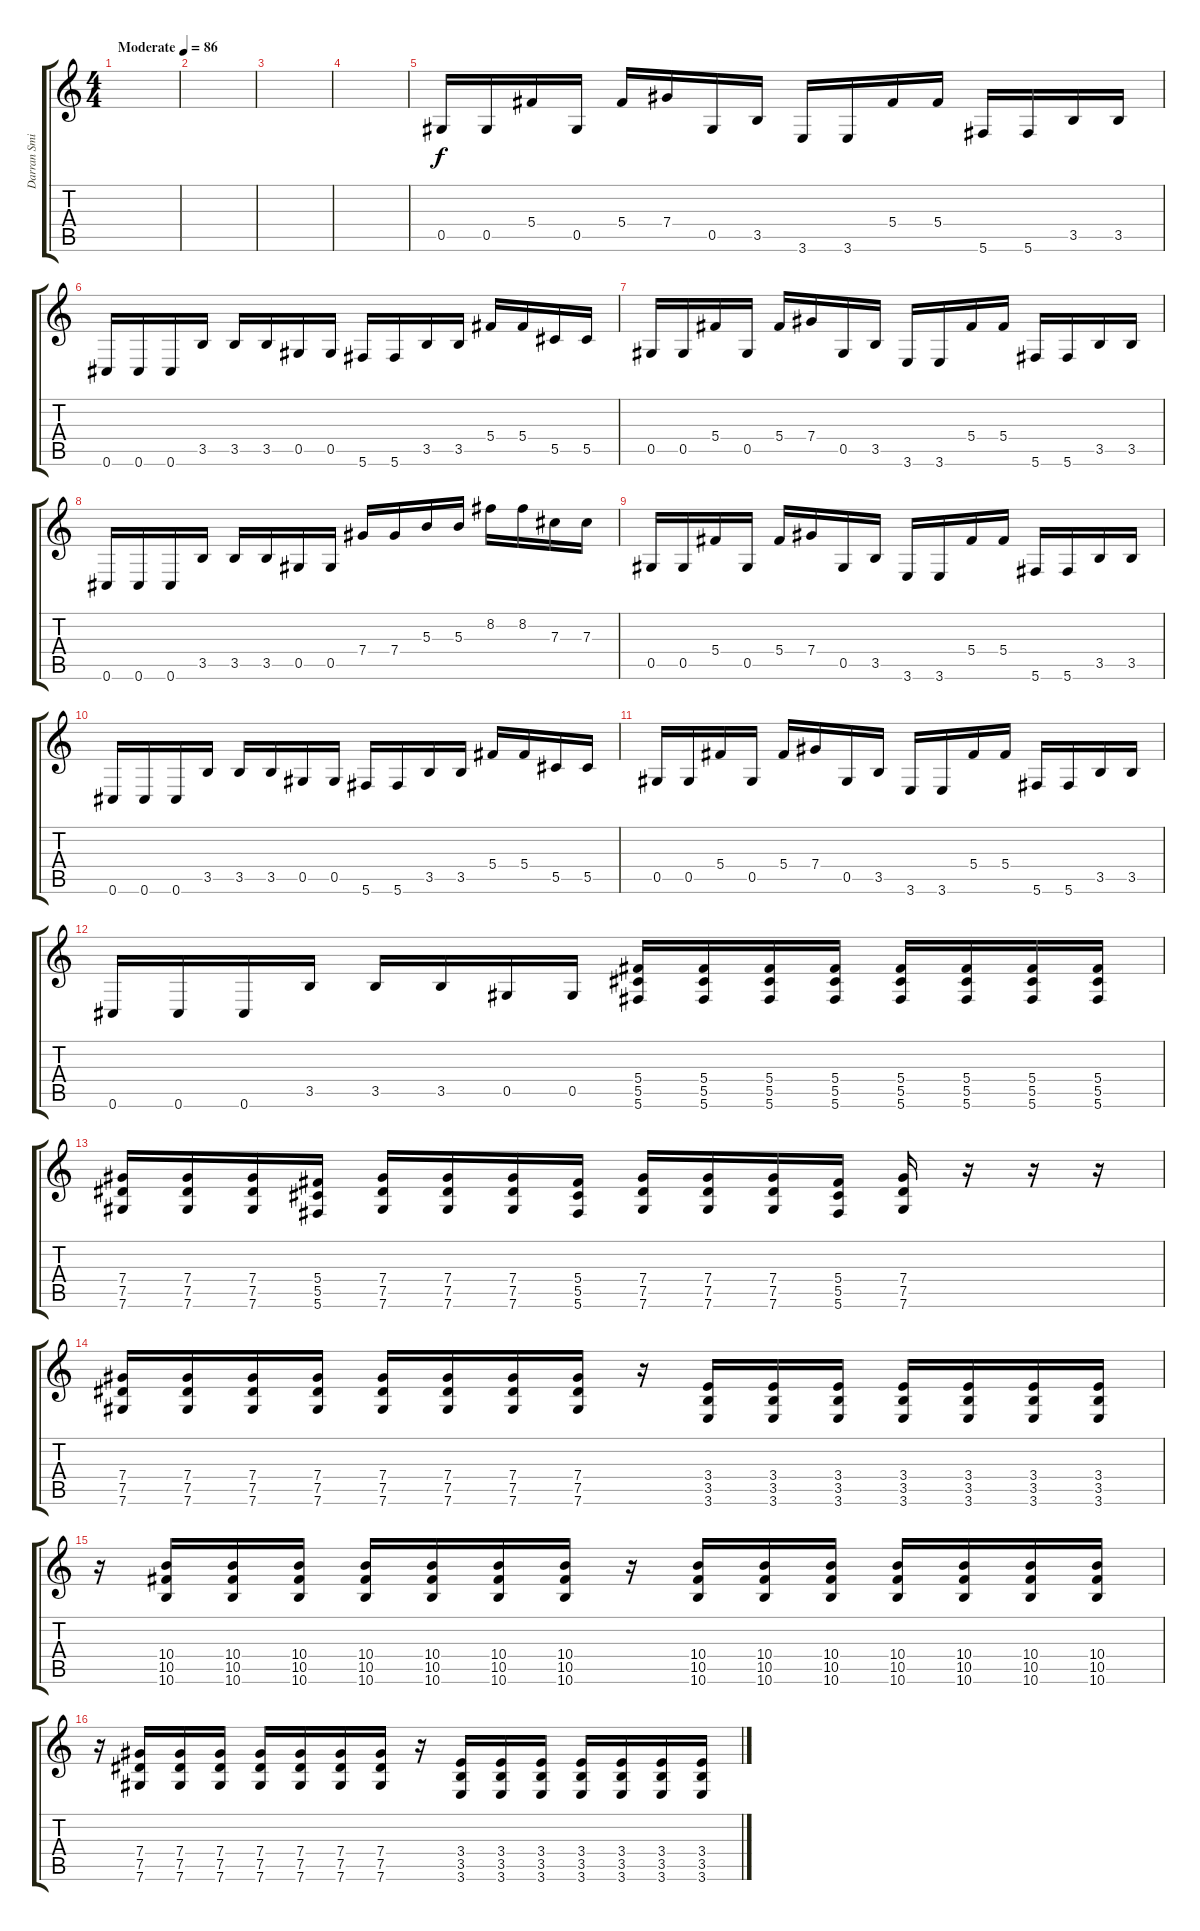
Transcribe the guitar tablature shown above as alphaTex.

\track ("Darran Smith" "Darran Smi") {instrument distortionguitar}
\staff {score tabs}
\tuning (Eb4 Bb3 Gb3 Db3 Ab2 Db2) {hide}
\ts (4 4)
\tempo (86 "Moderate")
\clef g2
\ks c
|
|
|
|
0.5.16 0.5.16 5.4.16 0.5.16 5.4.16 7.4.16 0.5.16 3.5.16 3.6.16 3.6.16 5.4.16 5.4.16 5.6.16 5.6.16 3.5.16 3.5.16 |
0.6.16 0.6.16 0.6.16 3.5.16 3.5.16 3.5.16 0.5.16 0.5.16 5.6.16 5.6.16 3.5.16 3.5.16 5.4.16 5.4.16 5.5.16 5.5.16 |
0.5.16 0.5.16 5.4.16 0.5.16 5.4.16 7.4.16 0.5.16 3.5.16 3.6.16 3.6.16 5.4.16 5.4.16 5.6.16 5.6.16 3.5.16 3.5.16 |
0.6.16 0.6.16 0.6.16 3.5.16 3.5.16 3.5.16 0.5.16 0.5.16 7.4.16 7.4.16 5.3.16 5.3.16 8.2.16 8.2.16 7.3.16 7.3.16 |
0.5.16 0.5.16 5.4.16 0.5.16 5.4.16 7.4.16 0.5.16 3.5.16 3.6.16 3.6.16 5.4.16 5.4.16 5.6.16 5.6.16 3.5.16 3.5.16 |
0.6.16 0.6.16 0.6.16 3.5.16 3.5.16 3.5.16 0.5.16 0.5.16 5.6.16 5.6.16 3.5.16 3.5.16 5.4.16 5.4.16 5.5.16 5.5.16 |
0.5.16 0.5.16 5.4.16 0.5.16 5.4.16 7.4.16 0.5.16 3.5.16 3.6.16 3.6.16 5.4.16 5.4.16 5.6.16 5.6.16 3.5.16 3.5.16 |
0.6.16 0.6.16 0.6.16 3.5.16 3.5.16 3.5.16 0.5.16 0.5.16 (5.4 5.5 5.6).16 (5.4 5.5 5.6).16 (5.4 5.5 5.6).16 (5.4 5.5 5.6).16 (5.4 5.5 5.6).16 (5.4 5.5 5.6).16 (5.4 5.5 5.6).16 (5.4 5.5 5.6).16 |
(7.4 7.5 7.6).16 (7.4 7.5 7.6).16 (7.4 7.5 7.6).16 (5.4 5.5 5.6).16 (7.4 7.5 7.6).16 (7.4 7.5 7.6).16 (7.4 7.5 7.6).16 (5.4 5.5 5.6).16 (7.4 7.5 7.6).16 (7.4 7.5 7.6).16 (7.4 7.5 7.6).16 (5.4 5.5 5.6).16 (7.4 7.5 7.6).16 r.16 r.16 r.16 |
(7.4 7.5 7.6).16 (7.4 7.5 7.6).16 (7.4 7.5 7.6).16 (7.4 7.5 7.6).16 (7.4 7.5 7.6).16 (7.4 7.5 7.6).16 (7.4 7.5 7.6).16 (7.4 7.5 7.6).16 r.16 (3.4 3.5 3.6).16 (3.4 3.5 3.6).16 (3.4 3.5 3.6).16 (3.4 3.5 3.6).16 (3.4 3.5 3.6).16 (3.4 3.5 3.6).16 (3.4 3.5 3.6).16 |
r.16 (10.4 10.5 10.6).16 (10.4 10.5 10.6).16 (10.4 10.5 10.6).16 (10.4 10.5 10.6).16 (10.4 10.5 10.6).16 (10.4 10.5 10.6).16 (10.4 10.5 10.6).16 r.16 (10.4 10.5 10.6).16 (10.4 10.5 10.6).16 (10.4 10.5 10.6).16 (10.4 10.5 10.6).16 (10.4 10.5 10.6).16 (10.4 10.5 10.6).16 (10.4 10.5 10.6).16 |
r.16 (7.4 7.5 7.6).16 (7.4 7.5 7.6).16 (7.4 7.5 7.6).16 (7.4 7.5 7.6).16 (7.4 7.5 7.6).16 (7.4 7.5 7.6).16 (7.4 7.5 7.6).16 r.16 (3.4 3.5 3.6).16 (3.4 3.5 3.6).16 (3.4 3.5 3.6).16 (3.4 3.5 3.6).16 (3.4 3.5 3.6).16 (3.4 3.5 3.6).16 (3.4 3.5 3.6).16
